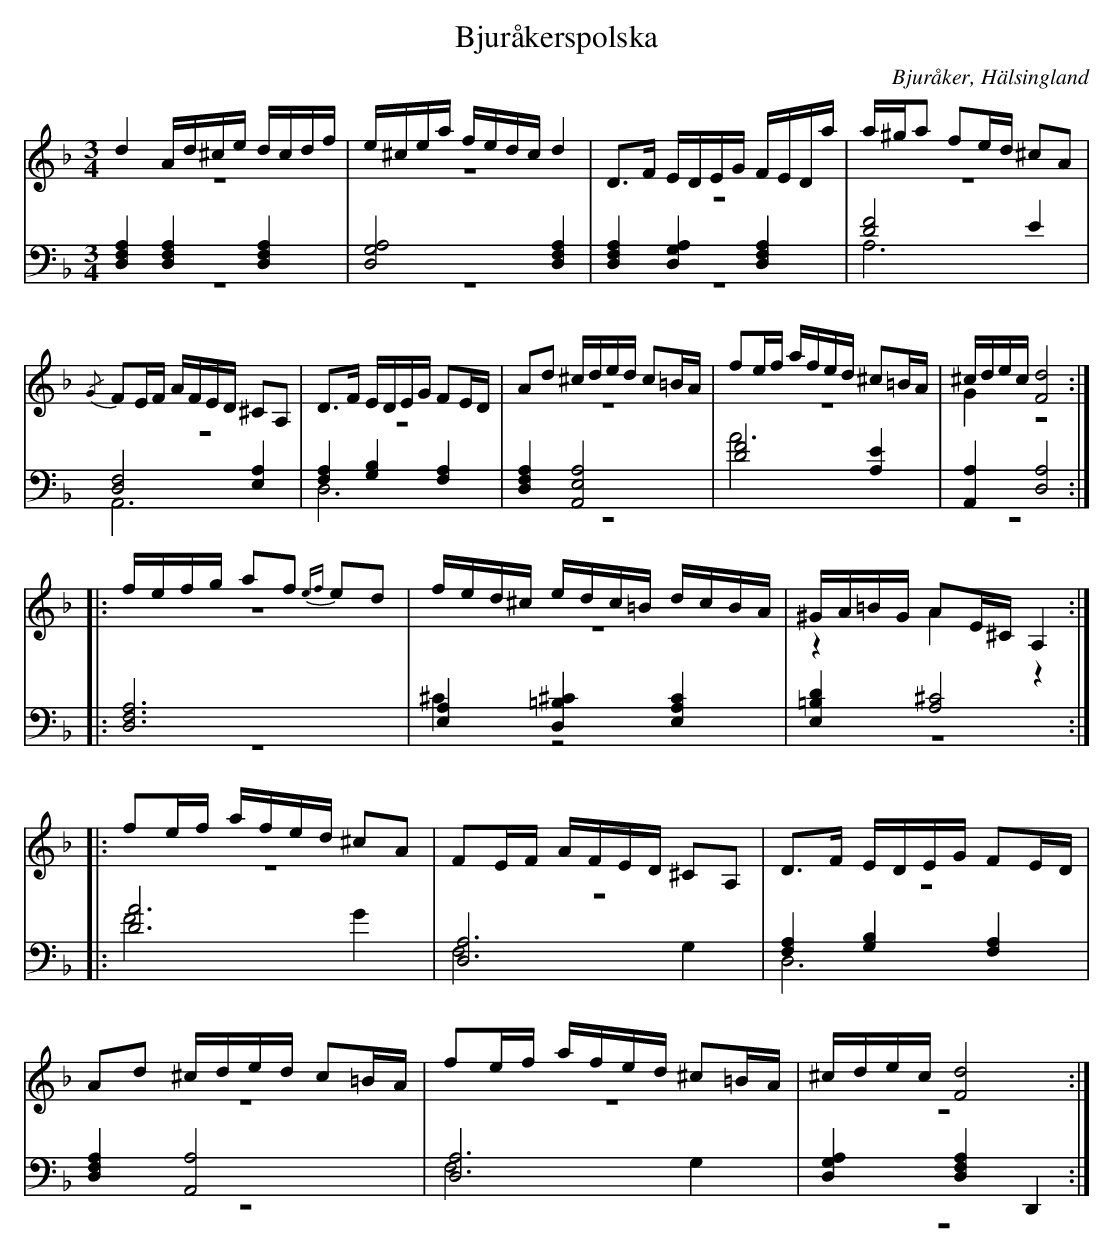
X:1
T: Bjuråkerspolska
O: Bjuråker, Hälsingland
M: 3/4
L: 1/16
K: Dm
V:1
V:2 merge
V:3
V:4 merge
V:1
d4 Ad^ce dcdf |e^cea fedc d4|D2>F2 EDEG FEDa|a^ga2 f2ed ^c2A2|
{/G}F2EF AFED ^C2A,2|D2>F2 EDEG F2ED|A2d2 ^cded c2=BA|f2ef afed ^c2=BA|^cdec [F8d8]:|
|:fefg a2f2 {ef}e2d2 |fed^c edc=B dcBA|^GA=BG A2E^C A,4:|
|:f2ef afed ^c2A2|F2EF AFED ^C2A,2|D2>F2 EDEG F2ED|
A2d2 ^cded c2=BA|f2ef afed ^c2=BA|^cdec [F8d8]:|
V:2
z12|z12|z12|z12|
z12|z12|z12|z12|G4 z8:|
|:z12|z12|z4 A4 z4:|
|:z12|z12|z12|
z12|z12|z12:|
V:3 clef=bass
[D,4F,4A,4] [D,4F,4A,4] [D,4F,4A,4]|[D,8G,8A,8] [D,4F,4A,4]|[D,4F,4A,4] [D,4G,4A,4] [D,4F,4A,4]|[D8F8] E4|
[D,8F,8] [E,4A,4]|[F,4A,4] [G,4B,4] [F,4A,4]|[D,4F,4A,4] [A,,8E,8A,8]|[D8F8] [A,4E4]|[A,,4A,4] [D,8A,8]:|
|:[D,12F,12A,12]|[E,4A,4] [D,4=B,4^C4] [E,4A,4C4]|[E,4=B,4D4] [A,8^C8]:|
|:[D12A12]|[D,12A,12]|[F,4A,4] [G,4B,4] [F,4A,4]|
[D,4F,4A,4] [A,,8A,8]|[D,12A,12]|[D,4G,4A,4] [D,4F,4A,4] D,,4:|
V:4 clef=bass
z12|z12|z12|A,12|
A,,12|D,12|z12|A12|z12:|
|:z12|^C4 z8|z12:|
|:F8 G4|F,8 G,4|D,12|
z12|F,8 G,4|z12:|
